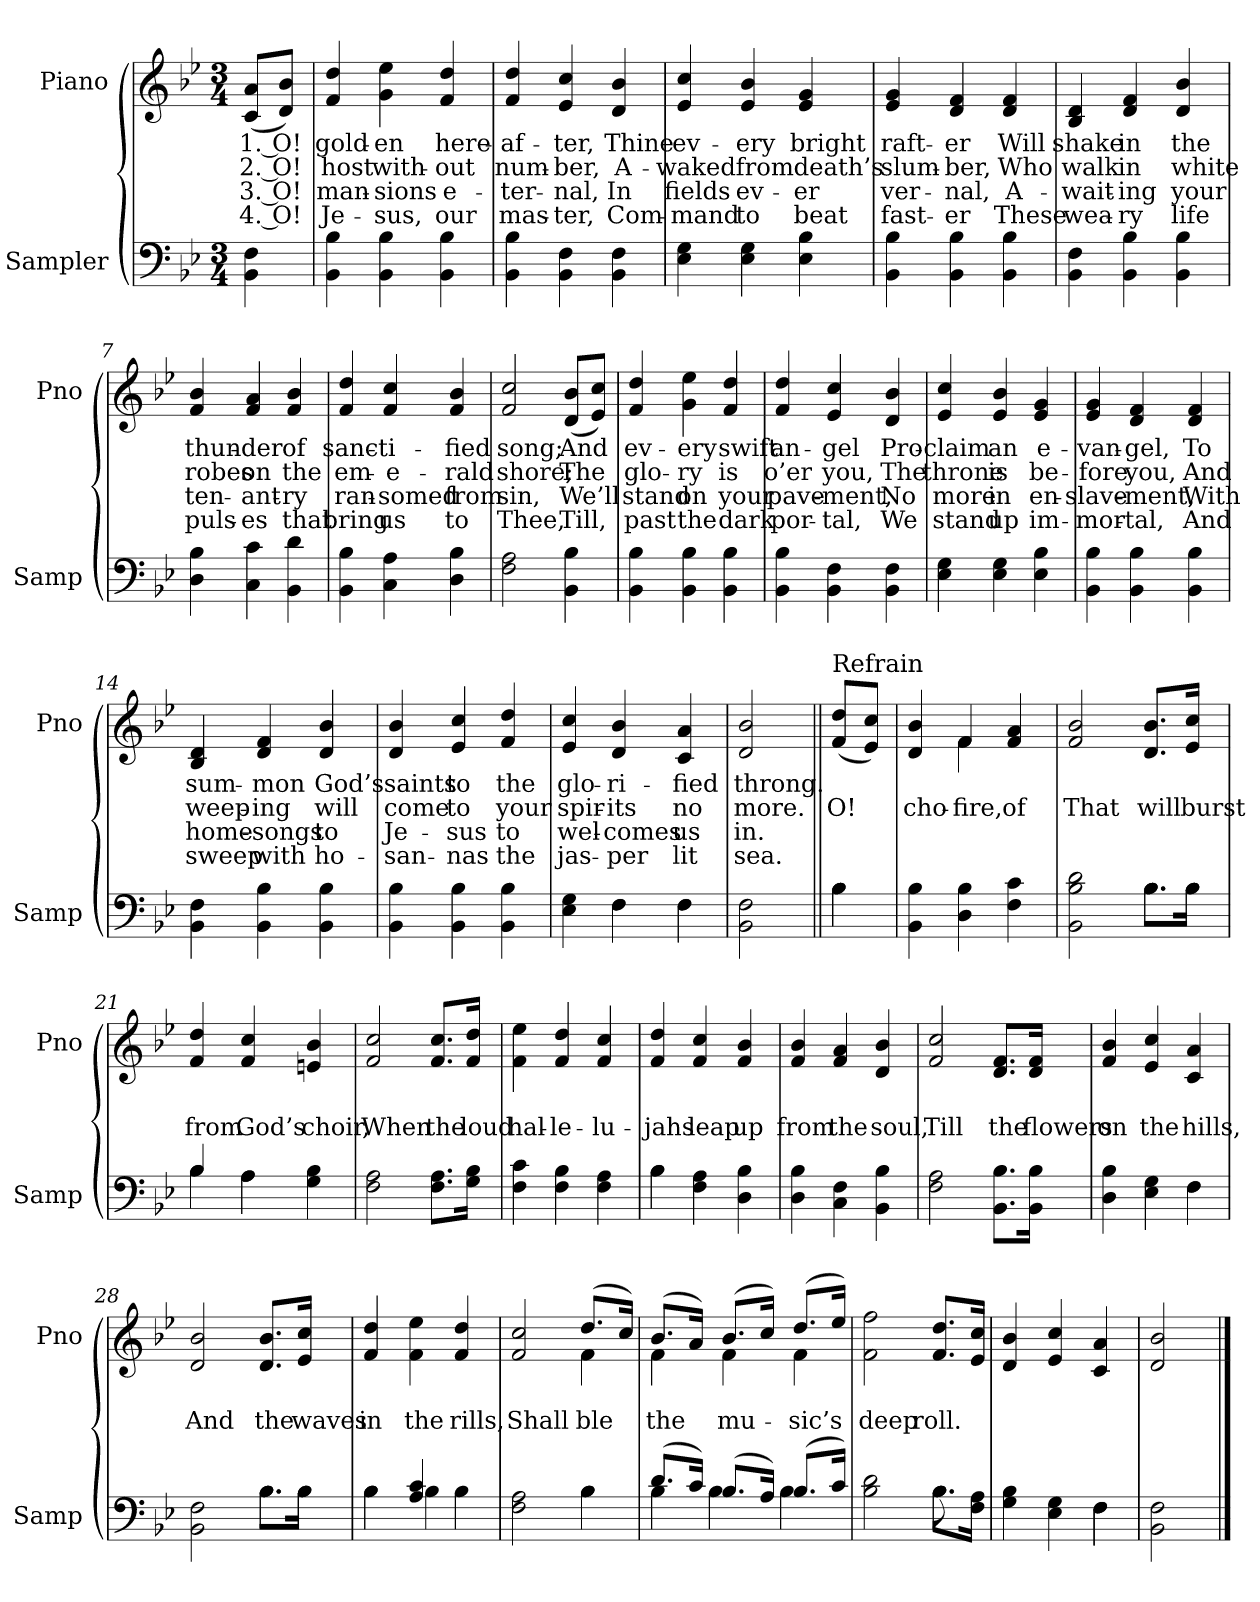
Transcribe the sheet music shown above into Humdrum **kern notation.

**kern	**kern	**text	**text	**text	**text
*part2	*part1	*part1	*part1	*part1	*part1
*staff2	*staff1	*staff1	*staff1	*staff1	*staff1
*I"Sampler	*I"Piano	*	*	*	*
*I'Samp	*I'Pno	*	*	*	*
*clefF4	*clefG2	*	*	*	*
*k[b-e-]	*k[b-e-]	*	*	*	*
*B-:	*B-:	*	*	*	*
*M3/4	*M3/4	*	*	*	*
=1	=1	=1	=1	=1	=1
4BB- 4F	(8c/ 8a/L	1. O!	2. O!	3. O!	4. O!
.	8d/ 8b-/J)	.	.	.	.
=2	=2	=2	=2	=2	=2
4BB- 4B-	4f 4dd	gold-	host	man-	Je-
4BB- 4B-	4g 4ee-	-en	with-	-sions	-sus,
4BB- 4B-	4f 4dd	here-	-out	e-	our
=3	=3	=3	=3	=3	=3
4BB- 4B-	4f 4dd	-af-	num-	-ter-	mas-
4BB- 4F	4e- 4cc	-ter,	-ber,	-nal,	-ter,
4BB- 4F	4d 4b-	Thine	A-	In	Com-
=4	=4	=4	=4	=4	=4
4E- 4G	4e- 4cc	ev-	-waked	fields	-mand
4E- 4G	4e- 4b-	-ery	from	ev-	to
4E- 4B-	4e- 4g	bright	death’s	-er	beat
=5	=5	=5	=5	=5	=5
4BB- 4B-	4e- 4g	raft-	slum-	ver-	fast-
4BB- 4B-	4d 4f	-er	-ber,	-nal,	-er
4BB- 4B-	4d 4f	Will	Who	A-	These
=6	=6	=6	=6	=6	=6
4BB- 4F	4B- 4d	shake	walk	-wait-	wea-
4BB- 4B-	4d 4f	in	in	-ing	-ry
4BB- 4B-	4d 4b-	the	white	your	life
=7	=7	=7	=7	=7	=7
4D 4B-	4f 4b-	thun-	robes	ten-	puls-
4C 4c	4f 4a	-der	on	-ant-	-es
4BB- 4d	4f 4b-	of	the	-ry	that
=8	=8	=8	=8	=8	=8
4BB- 4B-	4f 4dd	sanc-	em-	ran-	bring
4C 4A	4f 4cc	-ti-	-e-	-somed	us
4D 4B-	4f 4b-	-fied	-rald	from	to
=9	=9	=9	=9	=9	=9
2F 2A	2f 2cc	song;	shore;	sin,	Thee,
4BB- 4B-	(8d/ 8b-/L	And	The	We’ll	Till,
.	8e-/ 8cc/J)	.	.	.	.
=10	=10	=10	=10	=10	=10
4BB- 4B-	4f 4dd	ev-	glo-	stand	past
4BB- 4B-	4g 4ee-	-ery	-ry	on	the
4BB- 4B-	4f 4dd	swift	is	your	dark
=11	=11	=11	=11	=11	=11
4BB- 4B-	4f 4dd	an-	o’er	pave-	por-
4BB- 4F	4e- 4cc	-gel	you,	-ment,	-tal,
4BB- 4F	4d 4b-	Pro-	The	No	We
=12	=12	=12	=12	=12	=12
4E- 4G	4e- 4cc	-claim	throne	more	stand
4E- 4G	4e- 4b-	an	is	in	up
4E- 4B-	4e- 4g	e-	be-	en-	im-
=13	=13	=13	=13	=13	=13
4BB- 4B-	4e- 4g	-van-	-fore	-slave-	-mor-
4BB- 4B-	4d 4f	-gel,	you,	-ment,	-tal,
4BB- 4B-	4d 4f	To	And	With	And
=14	=14	=14	=14	=14	=14
4BB- 4F	4B- 4d	sum-	weep-	home-	sweep
4BB- 4B-	4d 4f	-mon	-ing	-songs	with
4BB- 4B-	4d 4b-	God’s	will	to	ho-
=15	=15	=15	=15	=15	=15
4BB- 4B-	4d 4b-	saints	come	Je-	-san-
4BB- 4B-	4e- 4cc	to	to	-sus	-nas
4BB- 4B-	4f 4dd	the	your	to	the
=16	=16	=16	=16	=16	=16
*^	*	*	*	*	*
4E- 4G	4ryy	4e- 4cc	glo-	spir-	wel-	jas-
4F\	4F	4d 4b-	-ri-	-its	-comes	-per
4F\	4F	4c 4a	-fied	no	us	lit
*v	*v	*	*	*	*	*
=17	=17	=17	=17	=17	=17
2BB- 2F	2d 2b-	throng.	more.	in.	sea.
=18||	=18||	=18||	=18||	=18||	=18||
*^	*	*	*	*	*
!	!	!LO:TX:t=Refrain	!	!	!	!
4B-\	4B-	(8f/ 8dd/L	.	O!	.	.
.	.	8e-/ 8cc/J)	.	.	.	.
*v	*v	*	*	*	*	*
=19	=19	=19	=19	=19	=19
*	*^	*	*	*	*
4BB- 4B-	4d 4b-	4ryy	.	cho-	.	.
4D 4B-	4f/	4f	.	fire,	.	.
4F 4c	4f 4a	4ryy	.	of	.	.
*	*v	*v	*	*	*	*
=20	=20	=20	=20	=20	=20
*^	*	*	*	*	*
2BB- 2B- 2d	2ryy	2f 2b-	.	That	.	.
8.B-\L	8.B-\L	8.d/ 8.b-/L	.	will	.	.
16B-\Jk	16B-\Jk	16e-/ 16cc/Jk	.	burst	.	.
=21	=21	=21	=21	=21	=21	=21
4B-/	4B-	4f 4dd	.	from	.	.
4A\	4A	4f 4cc	.	God’s	.	.
4G 4B-	4ryy	4en 4b-	.	choir,	.	.
*v	*v	*	*	*	*	*
=22	=22	=22	=22	=22	=22
2F 2A	2f 2cc	.	When	.	.
8.F\ 8.A\L	8.f/ 8.cc/L	.	the	.	.
16G\ 16B-\Jk	16f/ 16dd/Jk	.	loud	.	.
=23	=23	=23	=23	=23	=23
4F 4c	4f 4ee-	.	hal-	.	.
4F 4B-	4f 4dd	.	-le-	.	.
4F 4A	4f 4cc	.	-lu-	.	.
=24	=24	=24	=24	=24	=24
*^	*	*	*	*	*
4B-\	4B-	4f 4dd	.	-jahs	.	.
4F 4A	2ryy	4f 4cc	.	leap	.	.
4D 4B-	.	4f 4b-	.	up	.	.
*v	*v	*	*	*	*	*
=25	=25	=25	=25	=25	=25
4D 4B-	4f 4b-	.	from	.	.
4C 4F	4f 4a	.	the	.	.
4BB- 4B-	4d 4b-	.	soul,	.	.
=26	=26	=26	=26	=26	=26
2F 2A	2f 2cc	.	Till	.	.
8.BB-\ 8.B-\L	8.d/ 8.f/L	.	the	.	.
16BB-\ 16B-\Jk	16d/ 16f/Jk	.	flowers	.	.
=27	=27	=27	=27	=27	=27
*^	*	*	*	*	*
4D 4B-	2ryy	4f 4b-	.	on	.	.
4E- 4G	.	4e- 4cc	.	the	.	.
4F\	4F	4c 4a	.	hills,	.	.
=28	=28	=28	=28	=28	=28	=28
2BB- 2F	2ryy	2d 2b-	.	And	.	.
8.B-\L	8.B-\L	8.d/ 8.b-/L	.	the	.	.
16B-\Jk	16B-\Jk	16e-/ 16cc/Jk	.	waves	.	.
=29	=29	=29	=29	=29	=29	=29
4B-\	4B-	4f 4dd	.	in	.	.
4A 4c	4B-	4f 4ee-	.	the	.	.
4B-\	4ryy	4f 4dd	.	rills,	.	.
=30	=30	=30	=30	=30	=30	=30
*	*	*^	*	*	*	*
2F 2A	2ryy	2f 2cc	2ryy	.	Shall	.	.
4B-\	4B-	(8.dd/L	4f	.	-ble	.	.
.	.	16cc/Jk)	.	.	.	.	.
=31	=31	=31	=31	=31	=31	=31	=31
(8.d/L	4B-	(8.b-/L	4f	.	the	.	.
16c/Jk)	.	16a/Jk)	.	.	.	.	.
(8.B-/L	4B-	(8.b-/L	4f	.	mu-	.	.
16A/Jk)	.	16cc/Jk)	.	.	.	.	.
(8.B-/L	4B-	(8.dd/L	4f	.	-sic’s	.	.
16c/Jk)	.	16ee-/Jk)	.	.	.	.	.
*	*	*v	*v	*	*	*	*
=32	=32	=32	=32	=32	=32	=32
2B- 2d	2ryy	2f 2ff	.	deep	.	.
8.B-\L	8.B-	8.f/ 8.dd/L	.	roll.	.	.
16F\ 16A\Jk	16ryy	16e-/ 16cc/Jk	.	.	.	.
=33	=33	=33	=33	=33	=33	=33
4G 4B-	2ryy	4d 4b-	.	.	.	.
4E- 4G	.	4e- 4cc	.	.	.	.
4F\	4F	4c 4a	.	.	.	.
*v	*v	*	*	*	*	*
=34	=34	=34	=34	=34	=34
2BB- 2F	2d 2b-	.	.	.	.
==	==	==	==	==	==
*-	*-	*-	*-	*-	*-
